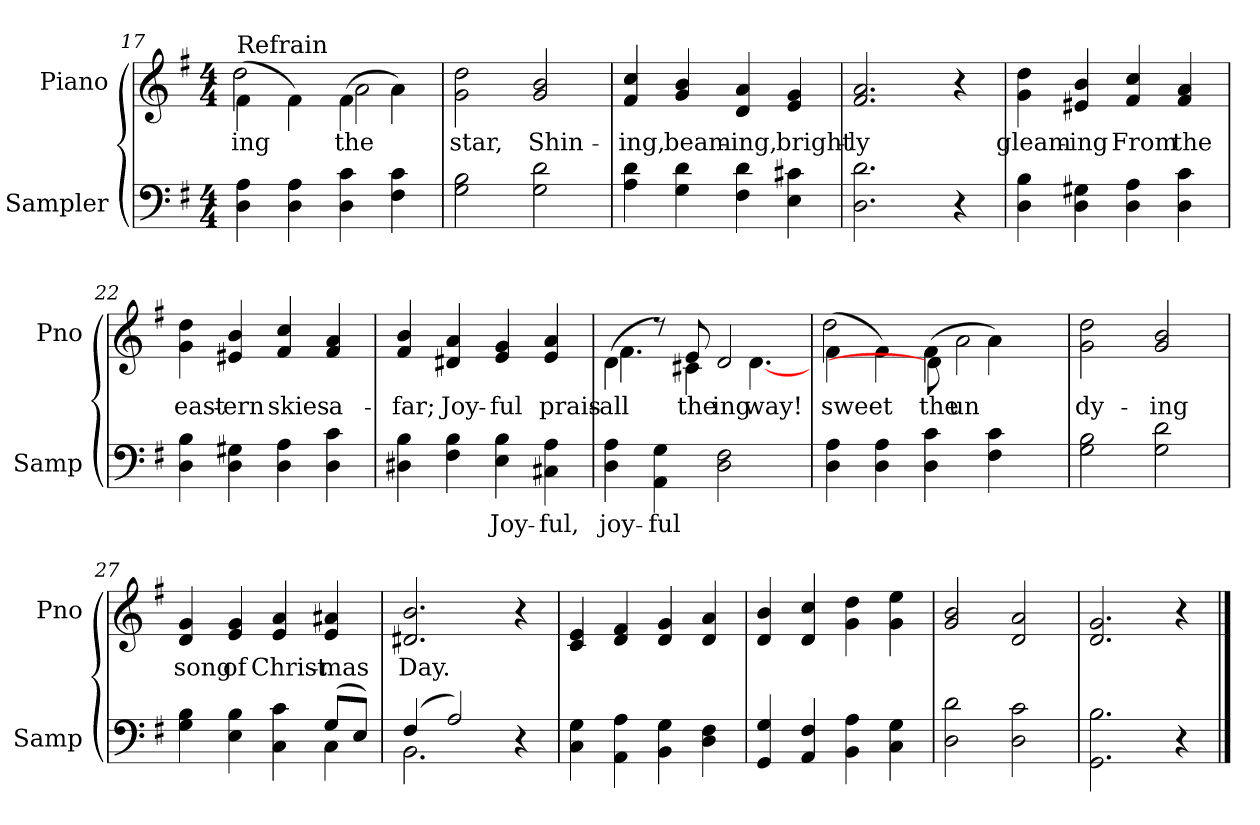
**kern	**text	**kern	**text
*part2	*part2	*part1	*part1
*staff2	*staff2	*staff1	*staff1
*I"Sampler	*	*I"Piano	*
*I'Samp	*	*I'Pno	*
*clefF4	*	*clefG2	*
*k[f#]	*	*k[f#]	*
*G:	*	*G:	*
*M4/4	*	*M4/4	*
=17	=17	=17	=17
*	*	*^	*
!	!	!LO:TX:t=Refrain	!	!
4D 4A	.	(4f#\	2dd	-ing
4D 4A	.	4f#\)	.	.
4D 4c	.	(4f#\	2a	the
4F# 4c	.	4a\)	.	.
*	*	*v	*v	*
=18	=18	=18	=18
2G 2B	.	2g 2dd	star,
2G 2d	.	2g 2b	Shin-
=19	=19	=19	=19
4A 4d	.	4f# 4cc	-ing,
4G 4d	.	4g 4b	beam-
4F# 4d	.	4d 4a	-ing,
4E 4c#X	.	4e 4g	bright-
=20	=20	=20	=20
2.D 2.d	.	2.f# 2.a	-ly
4r	.	4r	.
=21	=21	=21	=21
4D 4B	.	4g 4dd	gleam-
4D 4G#X	.	4e#X 4b	-ing
4D 4A	.	4f# 4cc	From
4D 4c	.	4f# 4a	the
=22	=22	=22	=22
4D 4B	.	4g 4dd	east-
4D 4G#X	.	4e#X 4b	-ern
4D 4A	.	4f# 4cc	skies
4D 4c	.	4f# 4a	a-
=23	=23	=23	=23
4D#X 4B	.	4f# 4b	-far;
4F# 4B	.	4d#X 4a	Joy-
4E 4B	Joy-	4e 4g	-ful
4C#X 4A	-ful,	4e 4a	prais-
=24	=24	=24	=24
*	*	*^	*
4D 4A	joy-	(4d\	4.f#	all
4AA 4G	-ful	8r)	.	.
.	.	8e/	4c#X	the
2D 2F#	.	2d/	.	-ing
.	.	.	[4.d	way!
=25	=25	=25	=25	=25
4D 4A	.	(4f#\	2dd	sweet
4D 4A	.	4f#\)	.	.
4D 4c	.	(4f#\	8d]	the
.	.	.	2a	un-
4F# 4c	.	4a\)	.	.
8ryy	.	8ryy	.	.
*	*	*v	*v	*
=26	=26	=26	=26
2G 2B	.	2g 2dd	-dy-
2G 2d	.	2g 2b	-ing
=27	=27	=27	=27
*^	*	*	*
4G 4B	2.ryy	.	4d 4g	song
4E 4B	.	.	4e 4g	of
4C 4c	.	.	4e 4a	Christ-
(8G/L	4C	.	4e 4a#X	-mas
8E/J)	.	.	.	.
=28	=28	=28	=28	=28
(4F#/	2.BB	.	2.d#X 2.b	Day.
2A/)	.	.	.	.
4r	4ryy	.	4r	.
*v	*v	*	*	*
=29	=29	=29	=29
4C 4G	.	4c 4e	.
4AA 4A	.	4d 4f#	.
4BB 4G	.	4d 4g	.
4D 4F#	.	4d 4a	.
=30	=30	=30	=30
4GG 4G	.	4d 4b	.
4AA 4F#	.	4d 4cc	.
4BB 4A	.	4g 4dd	.
4C 4G	.	4g 4ee	.
=31	=31	=31	=31
2D 2d	.	2g 2b	.
2D 2c	.	2d 2a	.
=32	=32	=32	=32
2.GG 2.B	.	2.d 2.g	.
4r	.	4r	.
==	==	==	==
*-	*-	*-	*-
